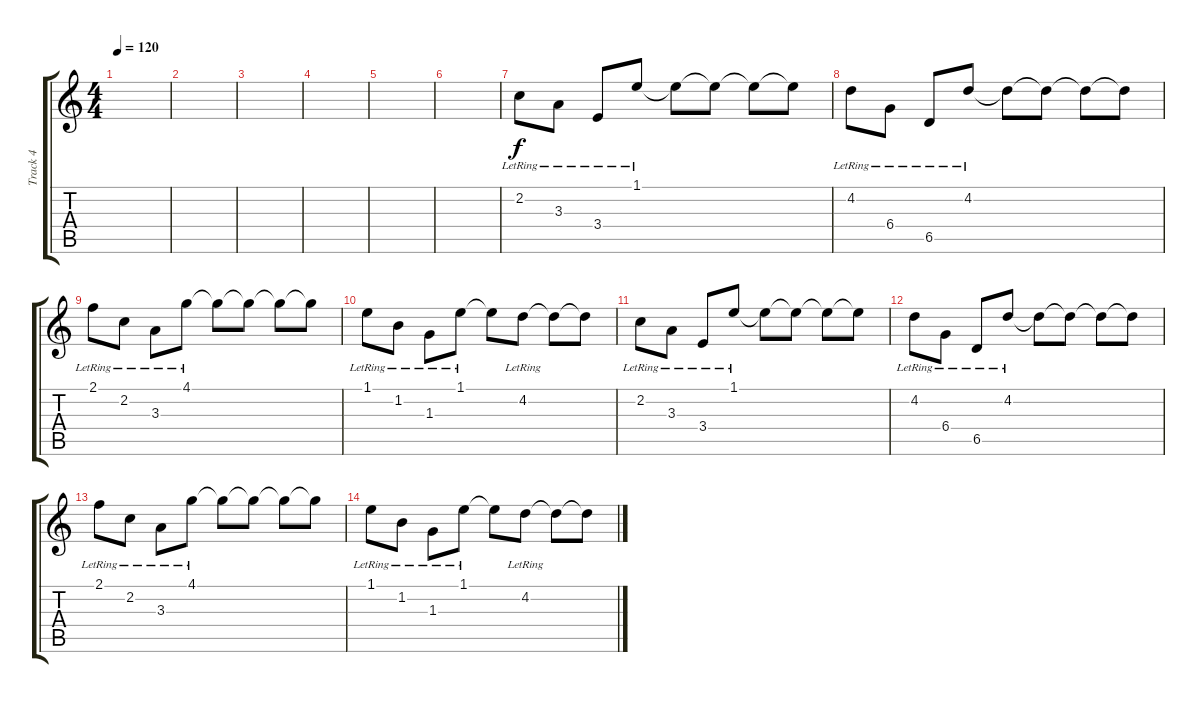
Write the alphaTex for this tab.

\track ("Track 4" "Track 4") {instrument electricguitarjazz}
\staff {score tabs}
\tuning (Eb4 Bb3 Gb3 Db3 Ab2 Eb2) {hide}
\ts (4 4)
\tempo 120
\clef g2
\ks c
|
|
|
|
|
|
2.2{lr}.8 3.3{lr}.8 3.4{lr}.8 1.1{lr}.8 1.1{t}.8 1.1{t}.8 1.1{t}.8 1.1{t}.8 |
4.2{lr}.8 6.4{lr}.8 6.5{lr}.8 4.2{lr}.8 4.2{t}.8 4.2{t}.8 4.2{t}.8 4.2{t}.8 |
2.1{lr}.8 2.2{lr}.8 3.3{lr}.8 4.1{lr}.8 4.1{t}.8 4.1{t}.8 4.1{t}.8 4.1{t}.8 |
1.1{lr}.8 1.2{lr}.8 1.3{lr}.8 1.1{lr}.8 1.1{t}.8 4.2{lr}.8 4.2{t}.8 4.2{t}.8 |
2.2{lr}.8 3.3{lr}.8 3.4{lr}.8 1.1{lr}.8 1.1{t}.8 1.1{t}.8 1.1{t}.8 1.1{t}.8 |
4.2{lr}.8 6.4{lr}.8 6.5{lr}.8 4.2{lr}.8 4.2{t}.8 4.2{t}.8 4.2{t}.8 4.2{t}.8 |
2.1{lr}.8 2.2{lr}.8 3.3{lr}.8 4.1{lr}.8 4.1{t}.8 4.1{t}.8 4.1{t}.8 4.1{t}.8 |
1.1{lr}.8 1.2{lr}.8 1.3{lr}.8 1.1{lr}.8 1.1{t}.8 4.2{lr}.8 4.2{t}.8 4.2{t}.8
